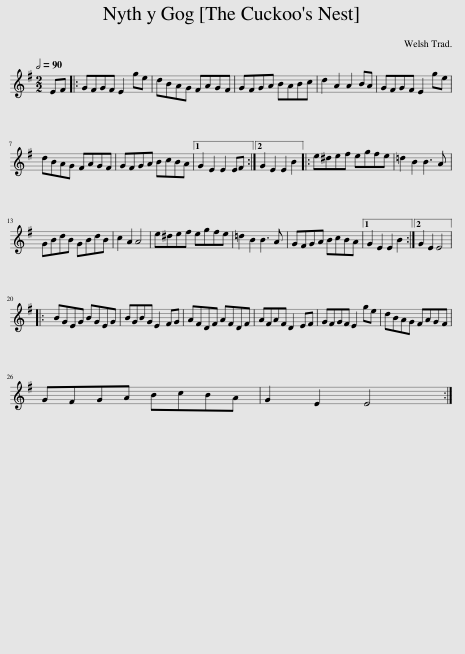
X:1
L:1/8
Q:1/2=90
M:2/2
I:linebreak $
K:Emin
V:1 treble
V:1
 EF |: GFGF E2 ge | dBAG FAGF | GFGA BABc | d2 A2 A2 BA | %5
 GFGF E2 ge |$ dBAG FAGF | GFGA BcBA |1 G2 E2 E2 EF :|2 G2 E2 E2 B2 |: %10
 e^def egfe | =d2 B2 B3 A |$ GBdB GBdB | c2 A2 A4 | e^def egfe | %15
 =d2 B2 B3 A | GFGA BcBA |1 G2 E2 E2 B2 :|2 G2 E2 E4 |:$ BGEG BGEG | %20
 BGBG E2 FG | AFDF AFDF | AFAF D2 EF | GFGF E2 ge | dBAG FAGF |$ %25
 GFGA BcBA | G2 E2 E4 :| %27
